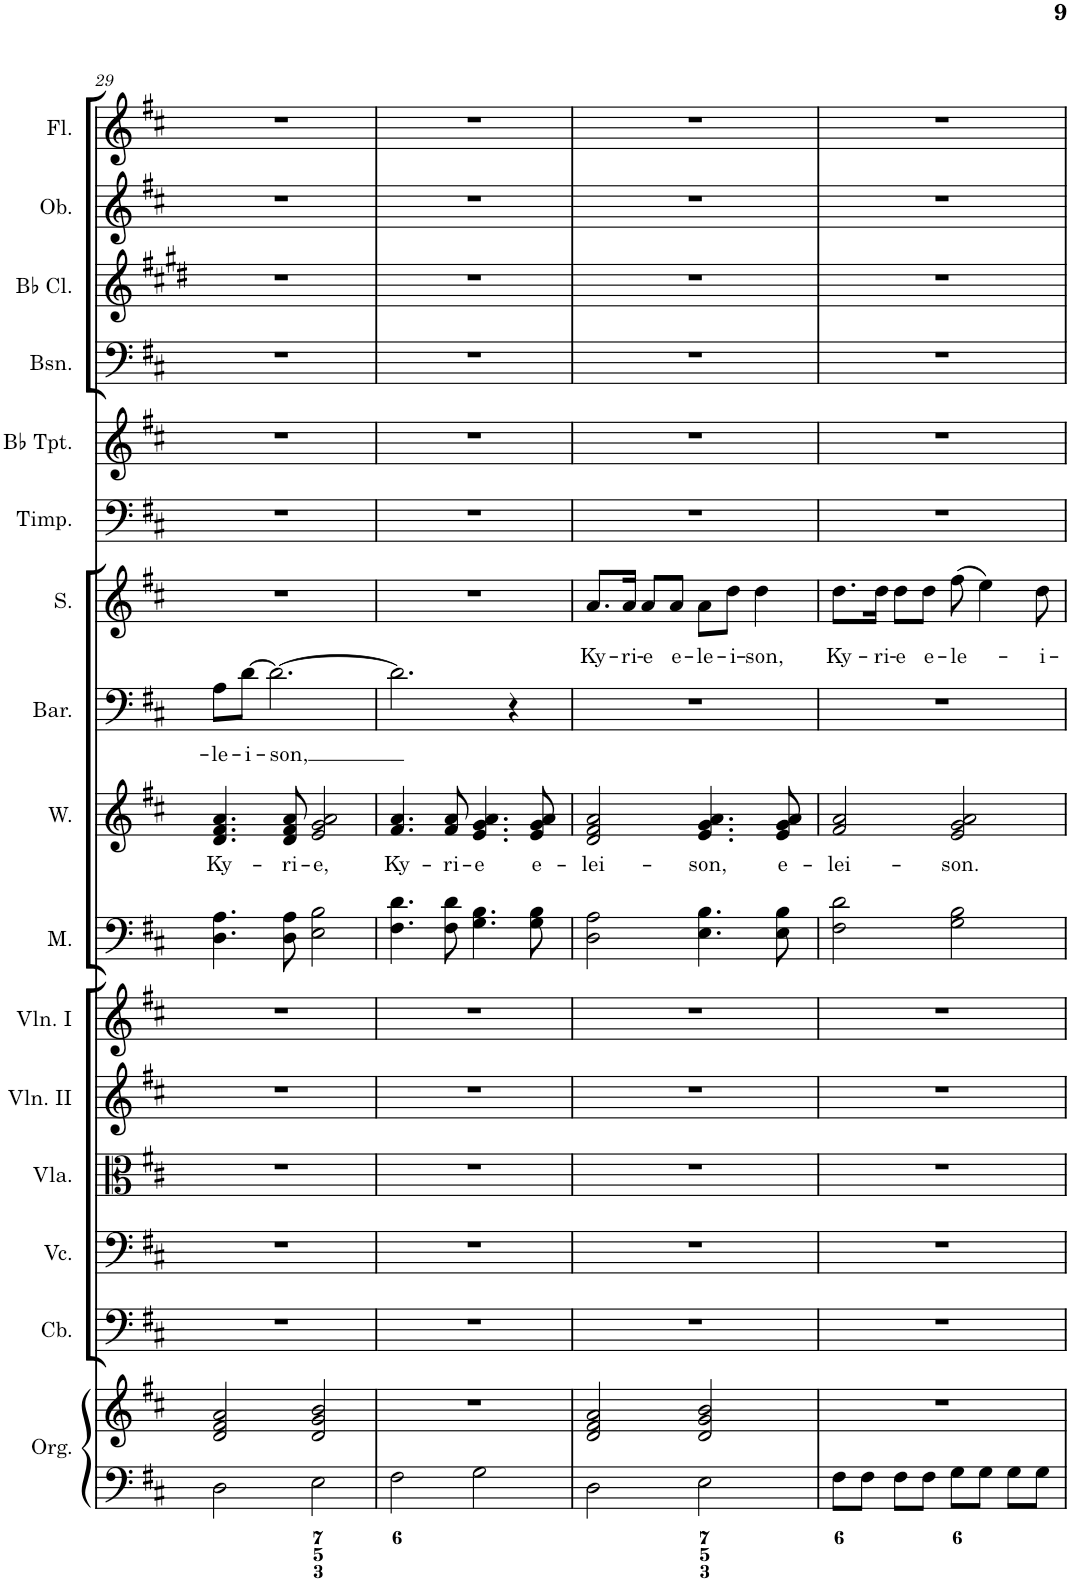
**kern	**kern	**kern	**kern	**kern	**kern	**kern	**kern	**kern	**text	**kern	**text	**kern	**text	**kern	**kern	**kern	**kern	**kern	**kern
*part16	*part16	*part15	*part14	*part13	*part12	*part11	*part10	*part9	*part9	*part8	*part8	*part7	*part7	*part6	*part5	*part4	*part3	*part2	*part1
*staff17	*staff16	*staff15	*staff14	*staff13	*staff12	*staff11	*staff10	*staff9	*staff9	*staff8	*staff8	*staff7	*staff7	*staff6	*staff5	*staff4	*staff3	*staff2	*staff1
*I"Organ	*	*I"Contrabasses	*I"Violoncellos	*I"Violas	*I"Violins II	*I"Violins I	*I"Men	*I"Women	*	*I"Baritone	*	*I"Soprano	*	*I"Timpani	*I"Trumpets in Bb	*I"Bassoons	*I"Clarinets in Bb	*I"Oboes	*I"Flutes
*I'Org.	*	*I'Cb.	*I'Vc.	*I'Vla.	*I'Vln. II	*I'Vln. I	*I'M.	*I'W.	*	*I'Bar.	*	*I'S.	*	*I'Timp.	*	*I'Bsn.	*	*I'Ob.	*I'Fl.
!!LO:PB:g=z
*clefF4	*clefG2	*clefF4	*clefF4	*clefC3	*clefG2	*clefG2	*clefF4	*clefG2	*	*clefF4	*	*clefG2	*	*clefF4	*clefG2	*clefF4	*clefG2	*clefG2	*clefG2
*	*	*Trd7c12	*	*	*	*	*	*	*	*	*	*	*	*	*Trd1c2	*	*Trd1c2	*	*
*k[f#c#]	*k[f#c#]	*k[f#c#]	*k[f#c#]	*k[f#c#]	*k[f#c#]	*k[f#c#]	*k[f#c#]	*k[f#c#]	*	*k[f#c#]	*	*k[f#c#]	*	*k[f#c#]	*k[f#c#]	*k[f#c#]	*k[f#c#g#d#]	*k[f#c#]	*k[f#c#]
*M4/4	*M4/4	*M4/4	*M4/4	*M4/4	*M4/4	*M4/4	*M4/4	*M4/4	*	*M4/4	*	*M4/4	*	*M4/4	*M4/4	*M4/4	*M4/4	*M4/4	*M4/4
*met(c)	*met(c)	*met(c)	*met(c)	*met(c)	*met(c)	*met(c)	*met(c)	*met(c)	*	*met(c)	*	*met(c)	*	*met(c)	*met(c)	*met(c)	*met(c)	*met(c)	*met(c)
=29	=29	=29	=29	=29	=29	=29	=29	=29	=29	=29	=29	=29	=29	=29	=29	=29	=29	=29	=29
!	!	!	!	!	!	!	!	!	!LO:LY:b	!	!LO:LY:b	!	!	!	!	!	!	!	!
2D\	2d/ 2f#/ 2a/	1r	1r	1r	1r	1r	4.D\ 4.A\	4.d/ 4.f#/ 4.a/	Ky-	8A\L	-le-	1r	.	1r	1r	1r	1r	1r	1r
!	!	!	!	!	!	!	!	!	!	!	!LO:LY:b	!	!	!	!	!	!	!	!
.	.	.	.	.	.	.	.	.	.	[8d\J	-i-	.	.	.	.	.	.	.	.
!	!	!	!	!	!	!	!	!	!	!	!LO:LY:b	!	!	!	!	!	!	!	!
.	.	.	.	.	.	.	.	.	.	2.d\_	-son,	.	.	.	.	.	.	.	.
!	!	!	!	!	!	!	!	!	!LO:LY:b	!	!	!	!	!	!	!	!	!	!
.	.	.	.	.	.	.	8D\ 8A\	8d/ 8f#/ 8a/	-ri-	.	.	.	.	.	.	.	.	.	.
!	!	!	!	!	!	!	!	!	!LO:LY:b	!	!	!	!	!	!	!	!	!	!
2E\	2d/ 2g/ 2b/	.	.	.	.	.	2E\ 2B\	2e/ 2g/ 2a/	-e,	.	.	.	.	.	.	.	.	.	.
=30	=30	=30	=30	=30	=30	=30	=30	=30	=30	=30	=30	=30	=30	=30	=30	=30	=30	=30	=30
!	!	!	!	!	!	!	!	!	!LO:LY:b	!	!	!	!	!	!	!	!	!	!
2F#\	1r	1r	1r	1r	1r	1r	4.F#\ 4.d\	4.f#/ 4.a/	Ky-	2.d\]	.	1r	.	1r	1r	1r	1r	1r	1r
!	!	!	!	!	!	!	!	!	!LO:LY:b	!	!	!	!	!	!	!	!	!	!
.	.	.	.	.	.	.	8F#\ 8d\	8f#/ 8a/	-ri-	.	.	.	.	.	.	.	.	.	.
!	!	!	!	!	!	!	!	!	!LO:LY:b	!	!	!	!	!	!	!	!	!	!
2G\	.	.	.	.	.	.	4.G\ 4.B\	4.e/ 4.g/ 4.a/	-e	.	.	.	.	.	.	.	.	.	.
.	.	.	.	.	.	.	.	.	.	4r	.	.	.	.	.	.	.	.	.
!	!	!	!	!	!	!	!	!	!LO:LY:b	!	!	!	!	!	!	!	!	!	!
.	.	.	.	.	.	.	8G\ 8B\	8e/ 8g/ 8a/	e-	.	.	.	.	.	.	.	.	.	.
=31	=31	=31	=31	=31	=31	=31	=31	=31	=31	=31	=31	=31	=31	=31	=31	=31	=31	=31	=31
!	!	!	!	!	!	!	!	!	!LO:LY:b	!	!	!	!LO:LY:b	!	!	!	!	!	!
2D\	2d/ 2f#/ 2a/	1r	1r	1r	1r	1r	2D\ 2A\	2d/ 2f#/ 2a/	-lei-	1r	.	8.a/L	Ky-	1r	1r	1r	1r	1r	1r
!	!	!	!	!	!	!	!	!	!	!	!	!	!LO:LY:b	!	!	!	!	!	!
.	.	.	.	.	.	.	.	.	.	.	.	16a/Jk	-ri-	.	.	.	.	.	.
!	!	!	!	!	!	!	!	!	!	!	!	!	!LO:LY:b	!	!	!	!	!	!
.	.	.	.	.	.	.	.	.	.	.	.	8a/L	-e	.	.	.	.	.	.
!	!	!	!	!	!	!	!	!	!	!	!	!	!LO:LY:b	!	!	!	!	!	!
.	.	.	.	.	.	.	.	.	.	.	.	8a/J	e-	.	.	.	.	.	.
!	!	!	!	!	!	!	!	!	!LO:LY:b	!	!	!	!LO:LY:b	!	!	!	!	!	!
2E\	2d/ 2g/ 2b/	.	.	.	.	.	4.E\ 4.B\	4.e/ 4.g/ 4.a/	-son,	.	.	8a\L	-le-	.	.	.	.	.	.
!	!	!	!	!	!	!	!	!	!	!	!	!	!LO:LY:b	!	!	!	!	!	!
.	.	.	.	.	.	.	.	.	.	.	.	8dd\J	-i-	.	.	.	.	.	.
!	!	!	!	!	!	!	!	!	!	!	!	!	!LO:LY:b	!	!	!	!	!	!
.	.	.	.	.	.	.	.	.	.	.	.	4dd\	-son,	.	.	.	.	.	.
!	!	!	!	!	!	!	!	!	!LO:LY:b	!	!	!	!	!	!	!	!	!	!
.	.	.	.	.	.	.	8E\ 8B\	8e/ 8g/ 8a/	e-	.	.	.	.	.	.	.	.	.	.
=32	=32	=32	=32	=32	=32	=32	=32	=32	=32	=32	=32	=32	=32	=32	=32	=32	=32	=32	=32
!	!	!	!	!	!	!	!	!	!LO:LY:b	!	!	!	!LO:LY:b	!	!	!	!	!	!
8F#\L	1r	1r	1r	1r	1r	1r	2F#\ 2d\	2f#/ 2a/	-lei-	1r	.	8.dd\L	Ky-	1r	1r	1r	1r	1r	1r
8F#\J	.	.	.	.	.	.	.	.	.	.	.	.	.	.	.	.	.	.	.
!	!	!	!	!	!	!	!	!	!	!	!	!	!LO:LY:b	!	!	!	!	!	!
.	.	.	.	.	.	.	.	.	.	.	.	16dd\Jk	-ri-	.	.	.	.	.	.
!	!	!	!	!	!	!	!	!	!	!	!	!	!LO:LY:b	!	!	!	!	!	!
8F#\L	.	.	.	.	.	.	.	.	.	.	.	8dd\L	-e	.	.	.	.	.	.
!	!	!	!	!	!	!	!	!	!	!	!	!	!LO:LY:b	!	!	!	!	!	!
8F#\J	.	.	.	.	.	.	.	.	.	.	.	8dd\J	e-	.	.	.	.	.	.
!	!	!	!	!	!	!	!	!	!LO:LY:b	!	!	!	!LO:LY:b	!	!	!	!	!	!
8G\L	.	.	.	.	.	.	2G\ 2B\	2e/ 2g/ 2a/	-son.	.	.	(8ff#\	-le-	.	.	.	.	.	.
8G\J	.	.	.	.	.	.	.	.	.	.	.	4ee\)	.	.	.	.	.	.	.
8G\L	.	.	.	.	.	.	.	.	.	.	.	.	.	.	.	.	.	.	.
!	!	!	!	!	!	!	!	!	!	!	!	!	!LO:LY:b	!	!	!	!	!	!
8G\J	.	.	.	.	.	.	.	.	.	.	.	8dd\	-i-	.	.	.	.	.	.
=	=	=	=	=	=	=	=	=	=	=	=	=	=	=	=	=	=	=	=
*-	*-	*-	*-	*-	*-	*-	*-	*-	*-	*-	*-	*-	*-	*-	*-	*-	*-	*-	*-
